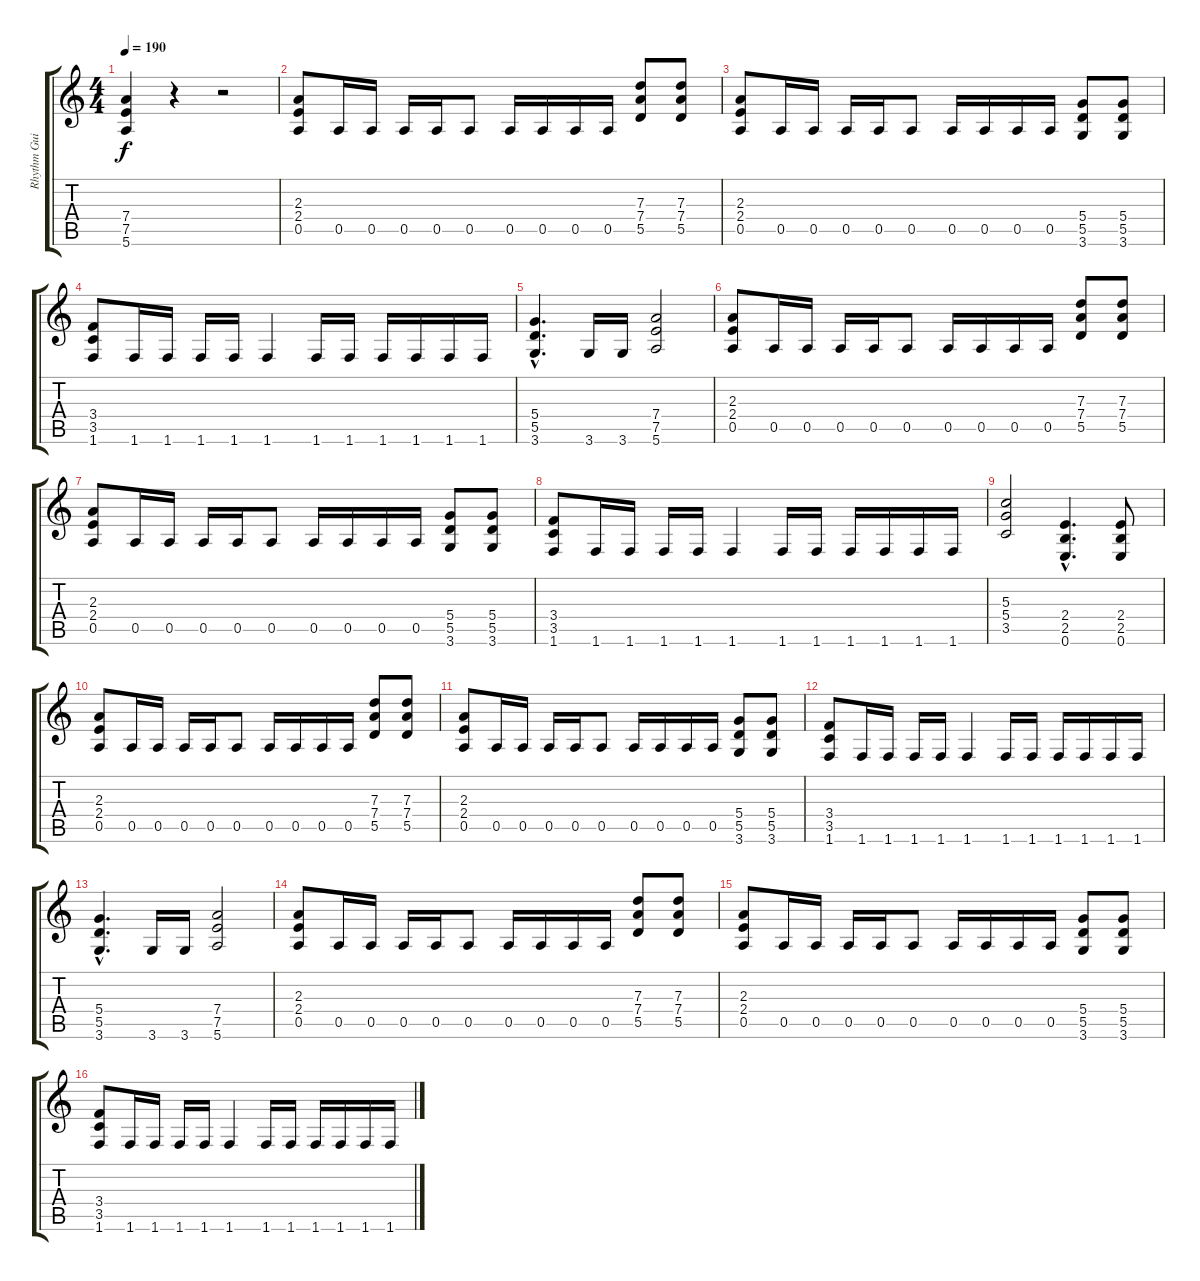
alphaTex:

\track ("Rhythm Guitar" "Rhythm Gui") {instrument distortionguitar}
\staff {score tabs}
\tuning (E4 B3 G3 D3 A2 E2) {hide}
\ts (4 4)
\tempo 190
\clef g2
\ks c
(7.4 7.5 5.6).4{dy f} r.4 r.2 |
(2.3 2.4 0.5).8 0.5.16 0.5.16 0.5.16 0.5.16 0.5.8 0.5.16 0.5.16 0.5.16 0.5.16 (7.3 7.4 5.5).8 (7.3 7.4 5.5).8 |
(2.3 2.4 0.5).8 0.5.16 0.5.16 0.5.16 0.5.16 0.5.8 0.5.16 0.5.16 0.5.16 0.5.16 (5.4 5.5 3.6).8 (5.4 5.5 3.6).8 |
(3.4 3.5 1.6).8 1.6.16 1.6.16 1.6.16 1.6.16 1.6.4 1.6.16 1.6.16 1.6.16 1.6.16 1.6.16 1.6.16 |
(5.4{hac} 5.5{hac} 3.6{hac}).4{d} 3.6.16 3.6.16 (7.4 7.5 5.6).2 |
(2.3 2.4 0.5).8 0.5.16 0.5.16 0.5.16 0.5.16 0.5.8 0.5.16 0.5.16 0.5.16 0.5.16 (7.3 7.4 5.5).8 (7.3 7.4 5.5).8 |
(2.3 2.4 0.5).8 0.5.16 0.5.16 0.5.16 0.5.16 0.5.8 0.5.16 0.5.16 0.5.16 0.5.16 (5.4 5.5 3.6).8 (5.4 5.5 3.6).8 |
(3.4 3.5 1.6).8 1.6.16 1.6.16 1.6.16 1.6.16 1.6.4 1.6.16 1.6.16 1.6.16 1.6.16 1.6.16 1.6.16 |
(5.3 5.4 3.5).2 (2.4{hac} 2.5{hac} 0.6{hac}).4{d} (2.4 2.5 0.6).8 |
(2.3 2.4 0.5).8 0.5.16 0.5.16 0.5.16 0.5.16 0.5.8 0.5.16 0.5.16 0.5.16 0.5.16 (7.3 7.4 5.5).8 (7.3 7.4 5.5).8 |
(2.3 2.4 0.5).8 0.5.16 0.5.16 0.5.16 0.5.16 0.5.8 0.5.16 0.5.16 0.5.16 0.5.16 (5.4 5.5 3.6).8 (5.4 5.5 3.6).8 |
(3.4 3.5 1.6).8 1.6.16 1.6.16 1.6.16 1.6.16 1.6.4 1.6.16 1.6.16 1.6.16 1.6.16 1.6.16 1.6.16 |
(5.4{hac} 5.5{hac} 3.6{hac}).4{d} 3.6.16 3.6.16 (7.4 7.5 5.6).2 |
(2.3 2.4 0.5).8 0.5.16 0.5.16 0.5.16 0.5.16 0.5.8 0.5.16 0.5.16 0.5.16 0.5.16 (7.3 7.4 5.5).8 (7.3 7.4 5.5).8 |
(2.3 2.4 0.5).8 0.5.16 0.5.16 0.5.16 0.5.16 0.5.8 0.5.16 0.5.16 0.5.16 0.5.16 (5.4 5.5 3.6).8 (5.4 5.5 3.6).8 |
(3.4 3.5 1.6).8 1.6.16 1.6.16 1.6.16 1.6.16 1.6.4 1.6.16 1.6.16 1.6.16 1.6.16 1.6.16 1.6.16
